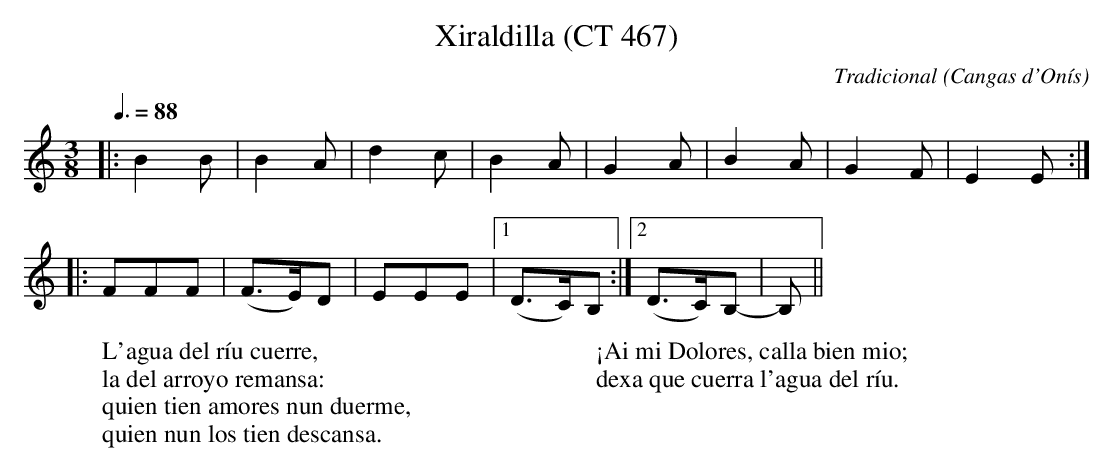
X:1
T:Xiraldilla (CT 467)
C:Tradicional
O:Cangas d'Onís
M:3/8
L:1/8
Q:3/8=88
K:C
|:B2B|B2A|d2c|B2A|G2A| B2A|G2F|E2E:|
|:FFF|(F3/2E/2)D|EEE|[1 (D3/2C/2)B,:|[2 (D3/2C/2)B,-|B,||
W:L'agua del ríu cuerre,
W:la del arroyo remansa:
W:quien tien amores nun duerme,
W:quien nun los tien descansa.
W:
W:¡Ai mi Dolores, calla bien mio;
W:dexa que cuerra l'agua del ríu.
W:
